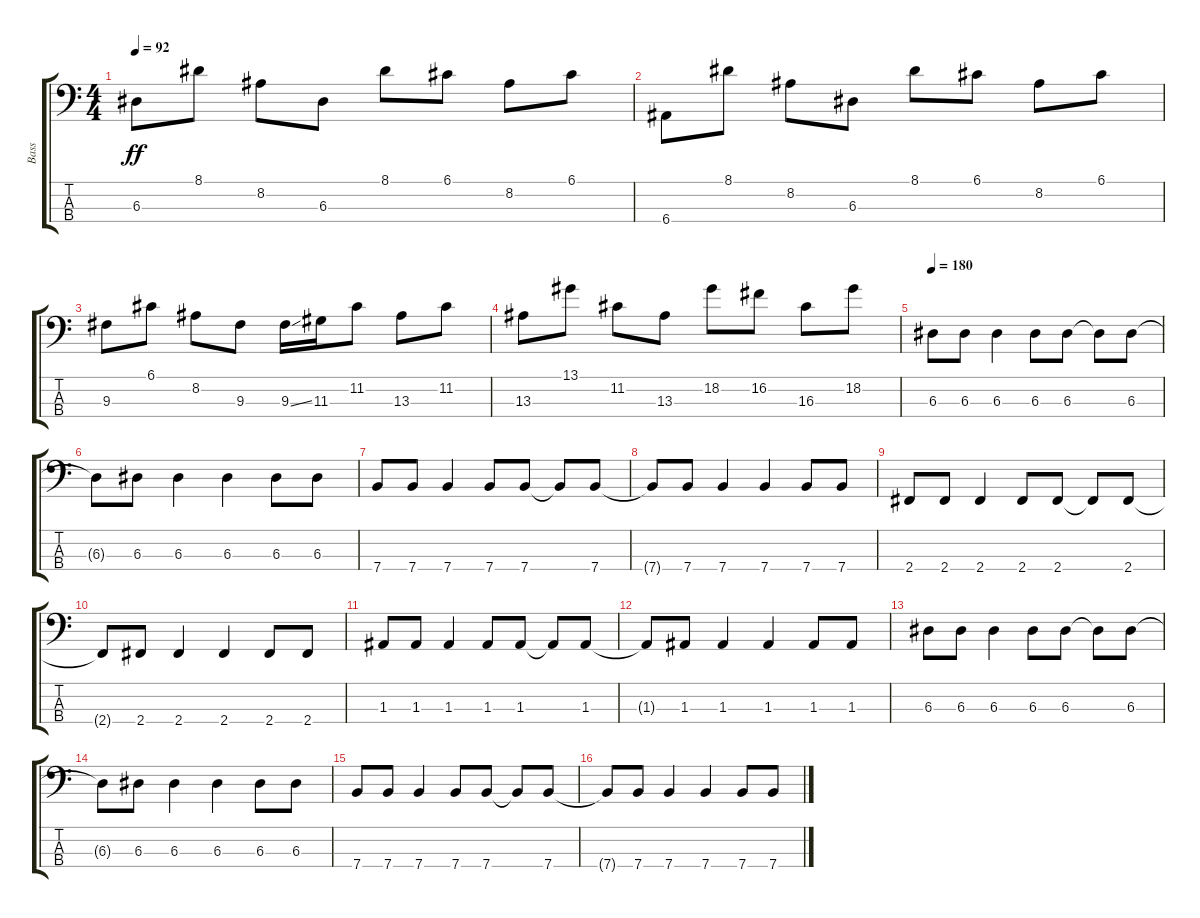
\track ("Bass" "Bass") {instrument electricbasspick}
\staff {score tabs}
\tuning (G2 D2 A1 E1) {hide}
\ts (4 4)
\tempo 92
\clef f4
\ks c
6.3.8{dy ff} 8.1.8 8.2.8 6.3.8 8.1.8 6.1.8 8.2.8 6.1.8 |
6.4.8 8.1.8 8.2.8 6.3.8 8.1.8 6.1.8 8.2.8 6.1.8 |
9.3.8 6.1.8 8.2.8 9.3.8 9.3{ss}.16 11.3.16 11.2.8 13.3.8 11.2.8 |
13.3.8 13.1.8 11.2.8 13.3.8 18.2.8 16.2.8 16.3.8 18.2.8 |
\tempo 180
6.3.8 6.3.8 6.3.4 6.3.8 6.3.8 6.3{t}.8 6.3.8 |
6.3{t}.8 6.3.8 6.3.4 6.3.4 6.3.8 6.3.8 |
7.4.8 7.4.8 7.4.4 7.4.8 7.4.8 7.4{t}.8 7.4.8 |
7.4{t}.8 7.4.8 7.4.4 7.4.4 7.4.8 7.4.8 |
2.4.8 2.4.8 2.4.4 2.4.8 2.4.8 2.4{t}.8 2.4.8 |
2.4{t}.8 2.4.8 2.4.4 2.4.4 2.4.8 2.4.8 |
1.3.8 1.3.8 1.3.4 1.3.8 1.3.8 1.3{t}.8 1.3.8 |
1.3{t}.8 1.3.8 1.3.4 1.3.4 1.3.8 1.3.8 |
6.3.8 6.3.8 6.3.4 6.3.8 6.3.8 6.3{t}.8 6.3.8 |
6.3{t}.8 6.3.8 6.3.4 6.3.4 6.3.8 6.3.8 |
7.4.8 7.4.8 7.4.4 7.4.8 7.4.8 7.4{t}.8 7.4.8 |
7.4{t}.8 7.4.8 7.4.4 7.4.4 7.4.8 7.4.8
